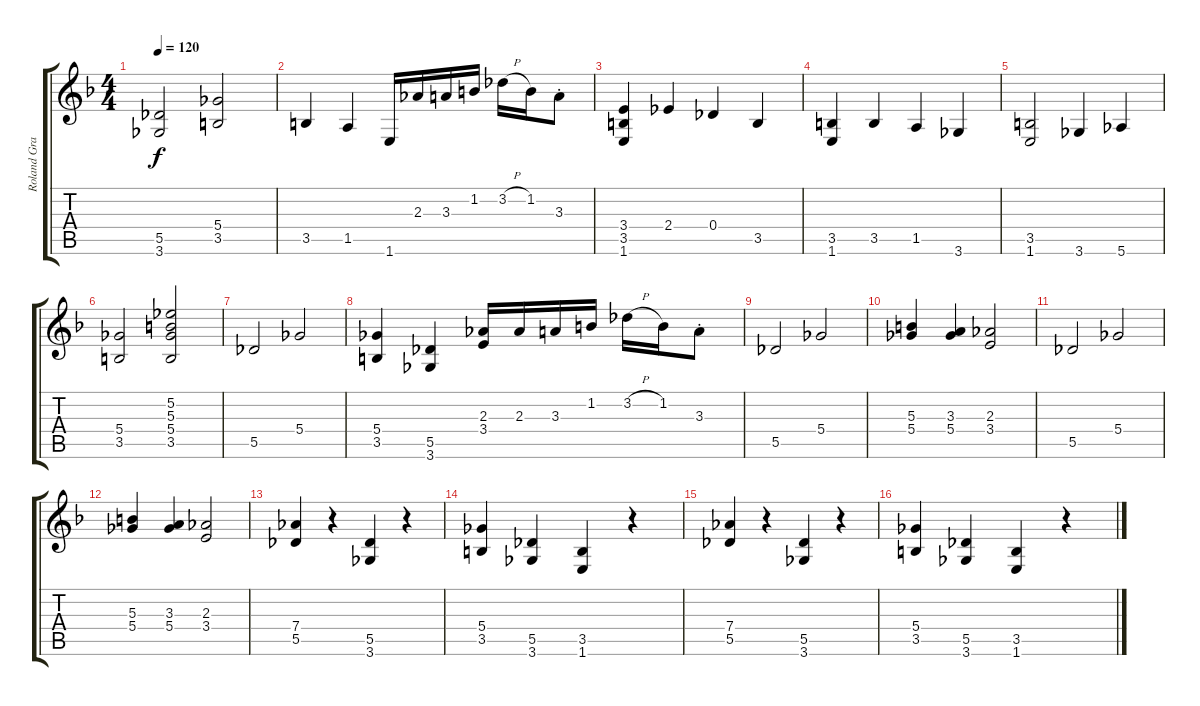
\track ("Roland Grapow" "Roland Gra") {instrument distortionguitar}
\staff {score tabs}
\tuning (Eb4 Bb3 Gb3 Db3 Ab2 Eb2) {hide}
\ts (4 4)
\tempo 120
\clef g2
\ks dminor
(5.5 3.6).2{dy f} (5.4 3.5).2 |
3.5.4 1.5.4 1.6.16 2.3.16 3.3.16 1.2.16 3.2{h}.16 1.2.16 3.3{st}.8 |
(3.4 3.5 1.6).4 2.4.4 0.4.4 3.5.4 |
(3.5 1.6).4 3.5.4 1.5.4 3.6.4 |
(3.5 1.6).2 3.6.4 5.6.4 |
(5.4 3.5).2 (5.2 5.3 5.4 3.5).2 |
5.5.2 5.4.2 |
(5.4 3.5).4 (5.5 3.6).4 (2.3 3.4).16 2.3.16 3.3.16 1.2.16 3.2{h}.16 1.2.16 3.3{st}.8 |
5.5.2 5.4.2 |
(5.3 5.4).4 (3.3 5.4).4 (2.3 3.4).2 |
5.5.2 5.4.2 |
(5.3 5.4).4 (3.3 5.4).4 (2.3 3.4).2 |
(7.4 5.5).4 r.4 (5.5 3.6).4 r.4 |
(5.4 3.5).4 (5.5 3.6).4 (3.5 1.6).4 r.4 |
(7.4 5.5).4 r.4 (5.5 3.6).4 r.4 |
(5.4 3.5).4 (5.5 3.6).4 (3.5 1.6).4 r.4
